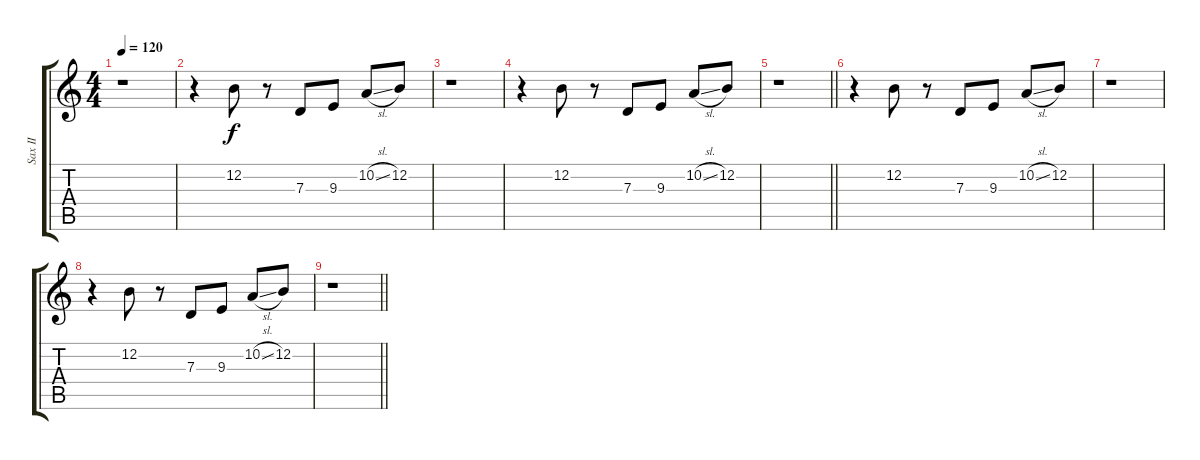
\track ("Sax II" "Sax II") {instrument altosax}
\staff {score tabs}
\tuning (E4 B3 G3 D3 A2 E2) {hide}
\ts (4 4)
\tempo 120
\clef g2
\ks c
r.1{dy f} |
r.4 12.2.8 r.8 7.3.8 9.3.8 10.2{sl}.8 12.2.8 |
r.1 |
r.4 12.2.8 r.8 7.3.8 9.3.8 10.2{sl}.8 12.2.8 |
\barLineRight lightlight
r.1 |
r.4 12.2.8 r.8 7.3.8 9.3.8 10.2{sl}.8 12.2.8 |
r.1 |
r.4 12.2.8 r.8 7.3.8 9.3.8 10.2{sl}.8 12.2.8 |
\barLineRight lightlight
r.1
